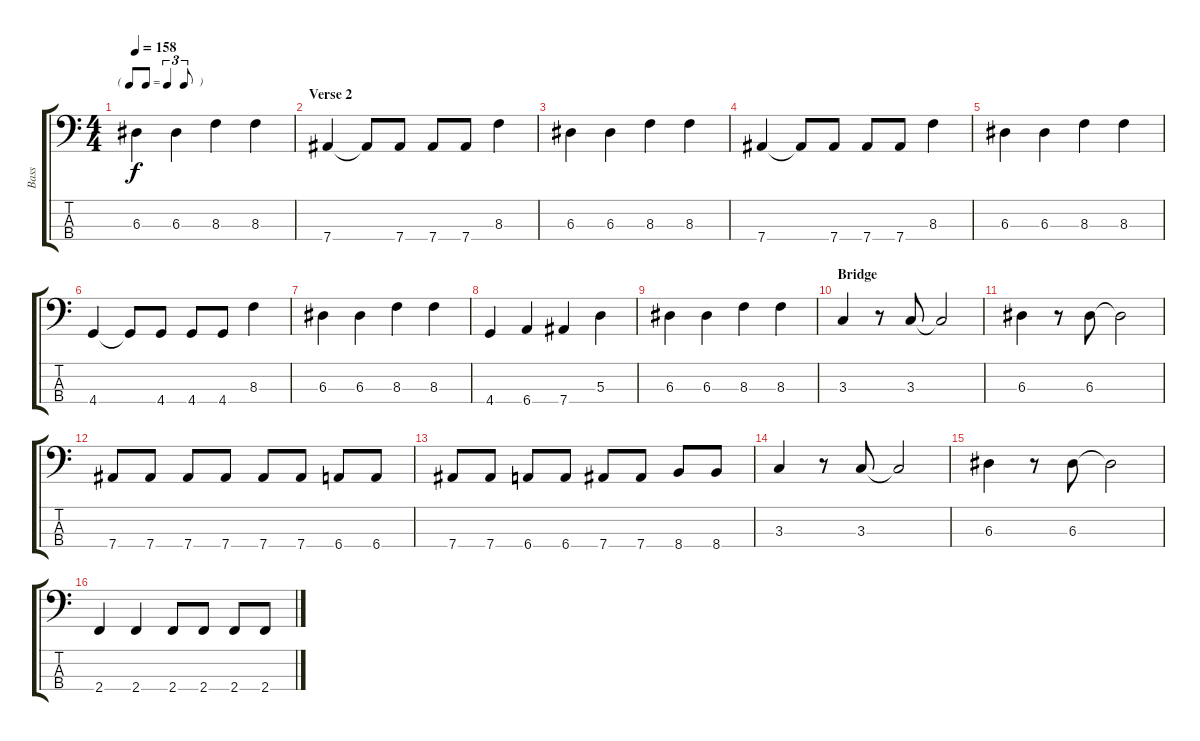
\track ("Bass" "Bass") {instrument electricbassfinger}
\staff {score tabs}
\tuning (G2 D2 A1 Eb1) {hide}
\ts (4 4)
\tf triplet8th
\tempo 158
\clef f4
\ks c
6.3.4{dy f} 6.3.4 8.3.4 8.3.4 |
\section ("" "Verse 2")
7.4.4 7.4{t}.8 7.4.8 7.4.8 7.4.8 8.3.4 |
6.3.4 6.3.4 8.3.4 8.3.4 |
7.4.4 7.4{t}.8 7.4.8 7.4.8 7.4.8 8.3.4 |
6.3.4 6.3.4 8.3.4 8.3.4 |
4.4.4 4.4{t}.8 4.4.8 4.4.8 4.4.8 8.3.4 |
6.3.4 6.3.4 8.3.4 8.3.4 |
4.4.4 6.4.4 7.4.4 5.3.4 |
6.3.4 6.3.4 8.3.4 8.3.4 |
\section ("" "Bridge")
3.3.4 r.8 3.3.8 3.3{t}.2 |
6.3.4 r.8 6.3.8 6.3{t}.2 |
7.4.8 7.4.8 7.4.8 7.4.8 7.4.8 7.4.8 6.4.8 6.4.8 |
7.4.8 7.4.8 6.4.8 6.4.8 7.4.8 7.4.8 8.4.8 8.4.8 |
3.3.4 r.8 3.3.8 3.3{t}.2 |
6.3.4 r.8 6.3.8 6.3{t}.2 |
2.4.4 2.4.4 2.4.8 2.4.8 2.4.8 2.4.8
